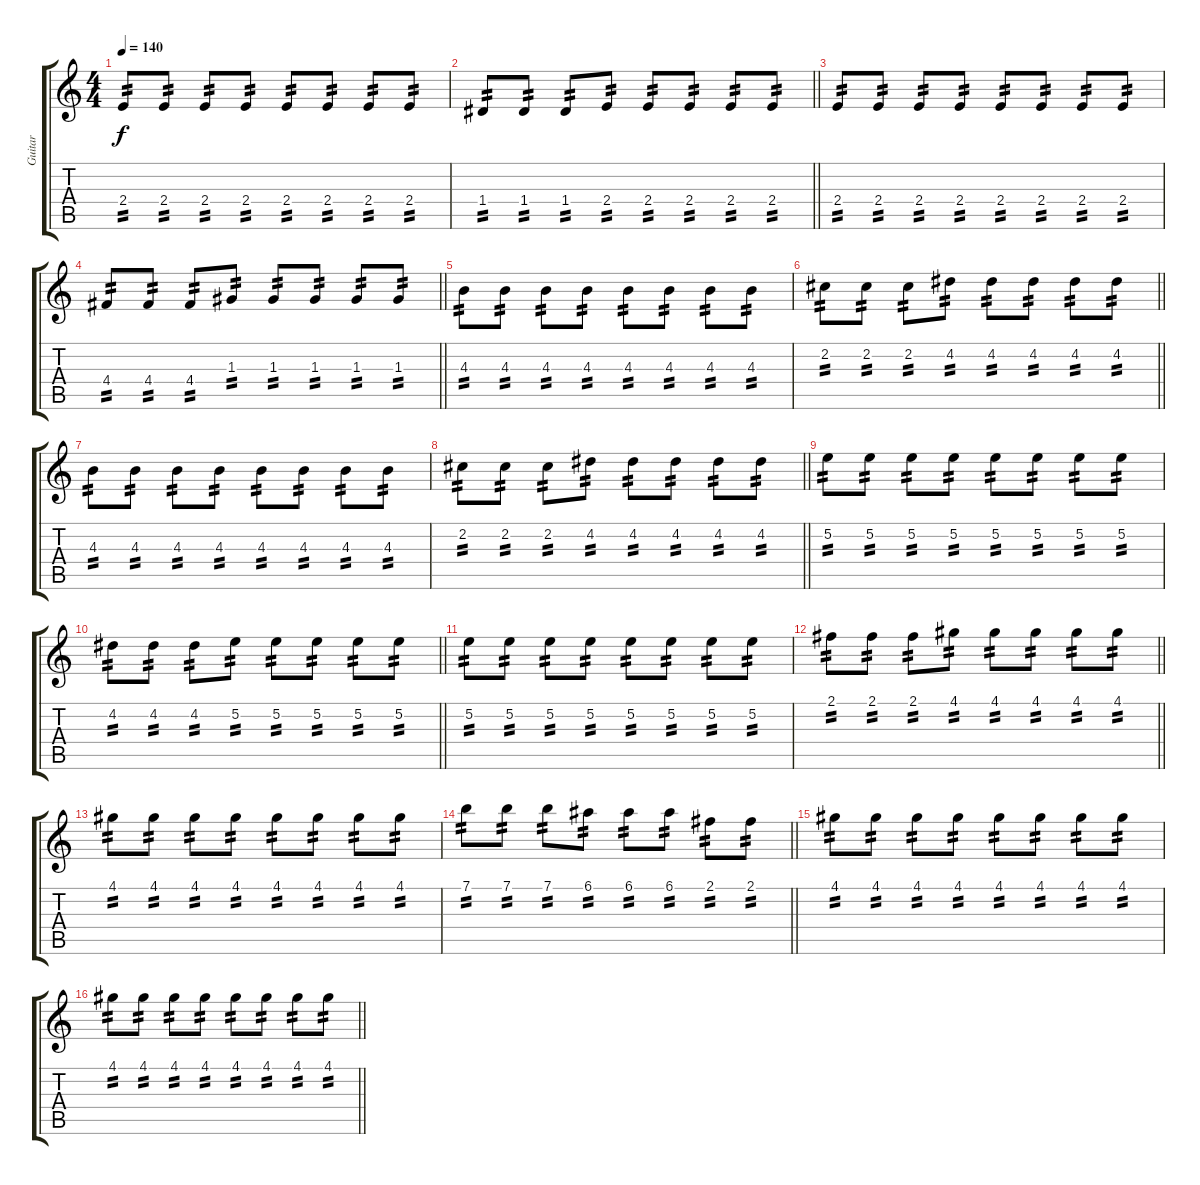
\track ("Guitar" "Guitar") {instrument overdrivenguitar}
\staff {score tabs}
\tuning (E4 B3 G3 D3 A2 E2) {hide}
\ts (4 4)
\tempo 140
\clef g2
\ks c
2.4.8{tp 2 dy f} 2.4.8{tp 2} 2.4.8{tp 2} 2.4.8{tp 2} 2.4.8{tp 2} 2.4.8{tp 2} 2.4.8{tp 2} 2.4.8{tp 2} |
\barLineRight lightlight
1.4.8{tp 2} 1.4.8{tp 2} 1.4.8{tp 2} 2.4.8{tp 2} 2.4.8{tp 2} 2.4.8{tp 2} 2.4.8{tp 2} 2.4.8{tp 2} |
2.4.8{tp 2} 2.4.8{tp 2} 2.4.8{tp 2} 2.4.8{tp 2} 2.4.8{tp 2} 2.4.8{tp 2} 2.4.8{tp 2} 2.4.8{tp 2} |
\barLineRight lightlight
4.4.8{tp 2} 4.4.8{tp 2} 4.4.8{tp 2} 1.3.8{tp 2} 1.3.8{tp 2} 1.3.8{tp 2} 1.3.8{tp 2} 1.3.8{tp 2} |
4.3.8{tp 2} 4.3.8{tp 2} 4.3.8{tp 2} 4.3.8{tp 2} 4.3.8{tp 2} 4.3.8{tp 2} 4.3.8{tp 2} 4.3.8{tp 2} |
\barLineRight lightlight
2.2.8{tp 2} 2.2.8{tp 2} 2.2.8{tp 2} 4.2.8{tp 2} 4.2.8{tp 2} 4.2.8{tp 2} 4.2.8{tp 2} 4.2.8{tp 2} |
4.3.8{tp 2} 4.3.8{tp 2} 4.3.8{tp 2} 4.3.8{tp 2} 4.3.8{tp 2} 4.3.8{tp 2} 4.3.8{tp 2} 4.3.8{tp 2} |
\barLineRight lightlight
2.2.8{tp 2} 2.2.8{tp 2} 2.2.8{tp 2} 4.2.8{tp 2} 4.2.8{tp 2} 4.2.8{tp 2} 4.2.8{tp 2} 4.2.8{tp 2} |
5.2.8{tp 2} 5.2.8{tp 2} 5.2.8{tp 2} 5.2.8{tp 2} 5.2.8{tp 2} 5.2.8{tp 2} 5.2.8{tp 2} 5.2.8{tp 2} |
\barLineRight lightlight
4.2.8{tp 2} 4.2.8{tp 2} 4.2.8{tp 2} 5.2.8{tp 2} 5.2.8{tp 2} 5.2.8{tp 2} 5.2.8{tp 2} 5.2.8{tp 2} |
5.2.8{tp 2} 5.2.8{tp 2} 5.2.8{tp 2} 5.2.8{tp 2} 5.2.8{tp 2} 5.2.8{tp 2} 5.2.8{tp 2} 5.2.8{tp 2} |
\barLineRight lightlight
2.1.8{tp 2} 2.1.8{tp 2} 2.1.8{tp 2} 4.1.8{tp 2} 4.1.8{tp 2} 4.1.8{tp 2} 4.1.8{tp 2} 4.1.8{tp 2} |
4.1.8{tp 2} 4.1.8{tp 2} 4.1.8{tp 2} 4.1.8{tp 2} 4.1.8{tp 2} 4.1.8{tp 2} 4.1.8{tp 2} 4.1.8{tp 2} |
\barLineRight lightlight
7.1.8{tp 2} 7.1.8{tp 2} 7.1.8{tp 2} 6.1.8{tp 2} 6.1.8{tp 2} 6.1.8{tp 2} 2.1.8{tp 2} 2.1.8{tp 2} |
4.1.8{tp 2} 4.1.8{tp 2} 4.1.8{tp 2} 4.1.8{tp 2} 4.1.8{tp 2} 4.1.8{tp 2} 4.1.8{tp 2} 4.1.8{tp 2} |
\barLineRight lightlight
4.1.8{tp 2} 4.1.8{tp 2} 4.1.8{tp 2} 4.1.8{tp 2} 4.1.8{tp 2} 4.1.8{tp 2} 4.1.8{tp 2} 4.1.8{tp 2}
